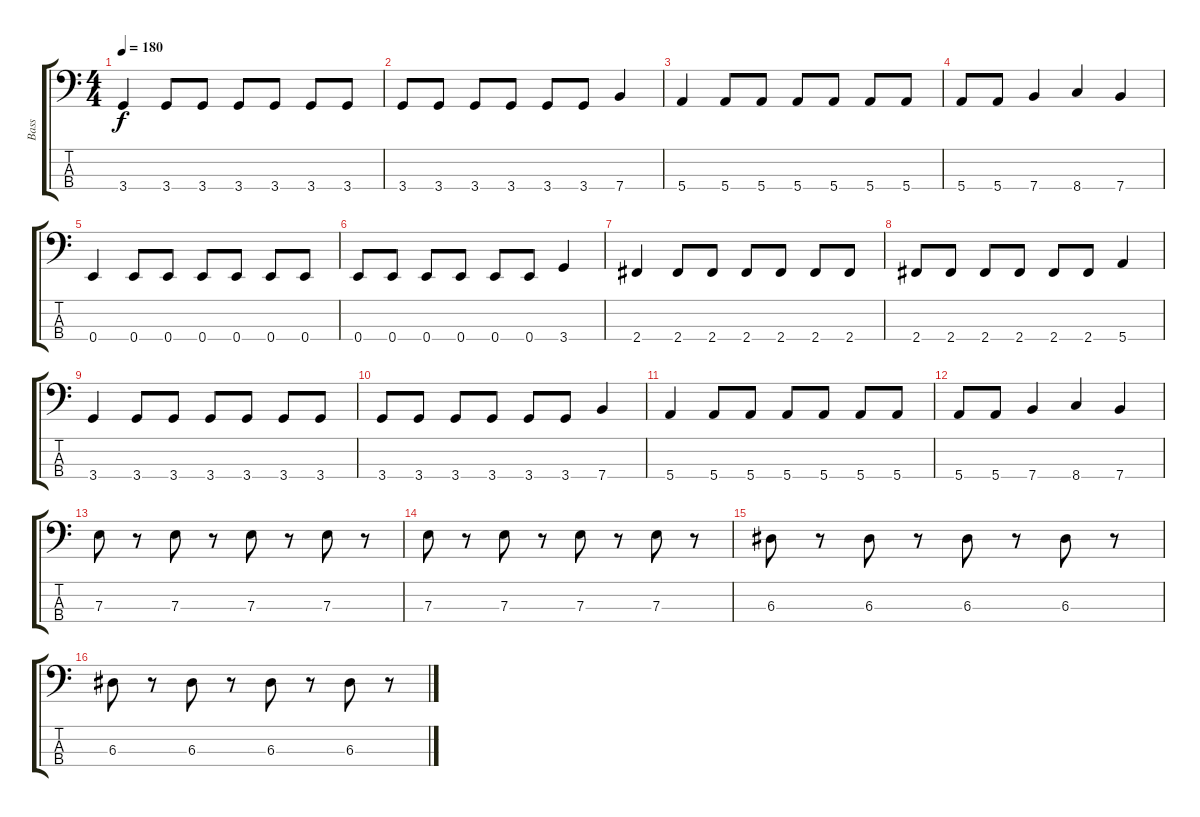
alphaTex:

\track ("Bass" "Bass") {instrument electricbasspick}
\staff {score tabs}
\tuning (G2 D2 A1 E1) {hide}
\ts (4 4)
\tempo 180
\clef f4
\ks c
3.4.4{dy f} 3.4.8 3.4.8 3.4.8 3.4.8 3.4.8 3.4.8 |
3.4.8 3.4.8 3.4.8 3.4.8 3.4.8 3.4.8 7.4.4 |
5.4.4 5.4.8 5.4.8 5.4.8 5.4.8 5.4.8 5.4.8 |
5.4.8 5.4.8 7.4.4 8.4.4 7.4.4 |
0.4.4 0.4.8 0.4.8 0.4.8 0.4.8 0.4.8 0.4.8 |
0.4.8 0.4.8 0.4.8 0.4.8 0.4.8 0.4.8 3.4.4 |
2.4.4 2.4.8 2.4.8 2.4.8 2.4.8 2.4.8 2.4.8 |
2.4.8 2.4.8 2.4.8 2.4.8 2.4.8 2.4.8 5.4.4 |
3.4.4 3.4.8 3.4.8 3.4.8 3.4.8 3.4.8 3.4.8 |
3.4.8 3.4.8 3.4.8 3.4.8 3.4.8 3.4.8 7.4.4 |
5.4.4 5.4.8 5.4.8 5.4.8 5.4.8 5.4.8 5.4.8 |
5.4.8 5.4.8 7.4.4 8.4.4 7.4.4 |
7.3.8 r.8 7.3.8 r.8 7.3.8 r.8 7.3.8 r.8 |
7.3.8 r.8 7.3.8 r.8 7.3.8 r.8 7.3.8 r.8 |
6.3.8 r.8 6.3.8 r.8 6.3.8 r.8 6.3.8 r.8 |
6.3.8 r.8 6.3.8 r.8 6.3.8 r.8 6.3.8 r.8
